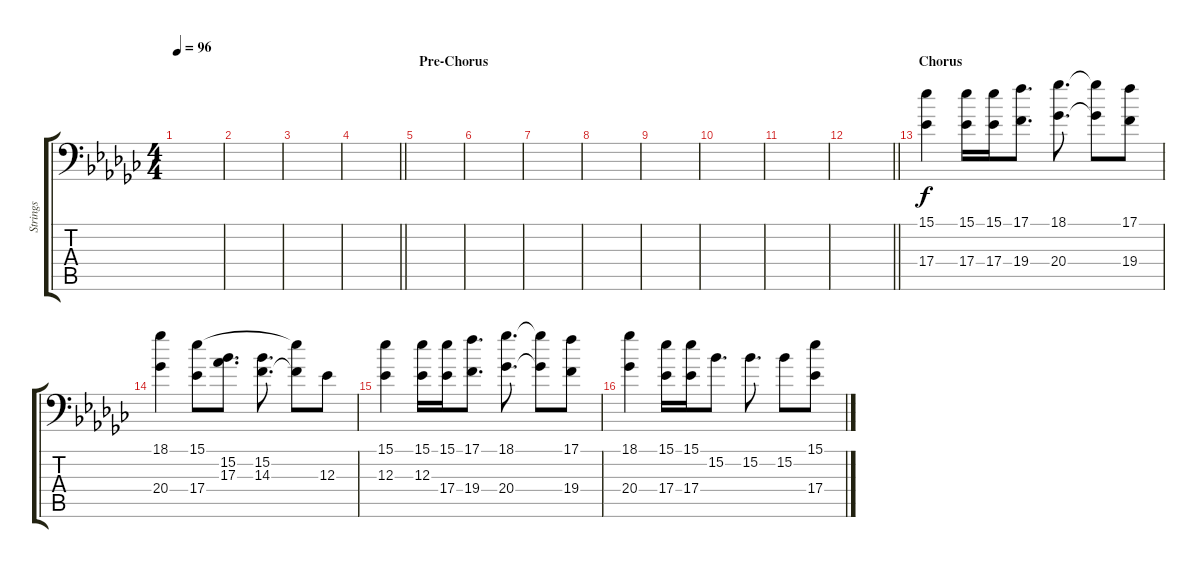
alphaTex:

\track ("Strings" "Strings") {instrument stringensemble1}
\staff {score tabs}
\tuning (C4 G3 Eb3 Bb2 F2 Bb1) {hide}
\ts (4 4)
\tempo 96
\clef f4
\ks gb
|
|
|
\barLineRight lightlight
|
\section ("" "Pre-Chorus")
|
|
|
|
|
|
|
\barLineRight lightlight
|
\section ("" "Chorus")
(15.1 17.4).4 (15.1 17.4).16 (15.1 17.4).16 (17.1 19.4).8{d} (18.1 20.4).8{d} (18.1{t} 20.4{t}).8 (17.1 19.4).8 |
(18.1 20.4).4 (15.1 17.4).8 (15.2 17.3).8{d} (15.2 14.3).8{d} (15.1{t} 14.3{t}).8 12.3.8 |
(15.1 12.3).4 (15.1 12.3).16 (15.1 17.4).16 (17.1 19.4).8{d} (18.1 20.4).8{d} (18.1{t} 20.4{t}).8 (17.1 19.4).8 |
(18.1 20.4).4 (15.1 17.4).16 (15.1 17.4).16 15.2.8{d} 15.2.8{d} 15.2.8 (15.1 17.4).8
